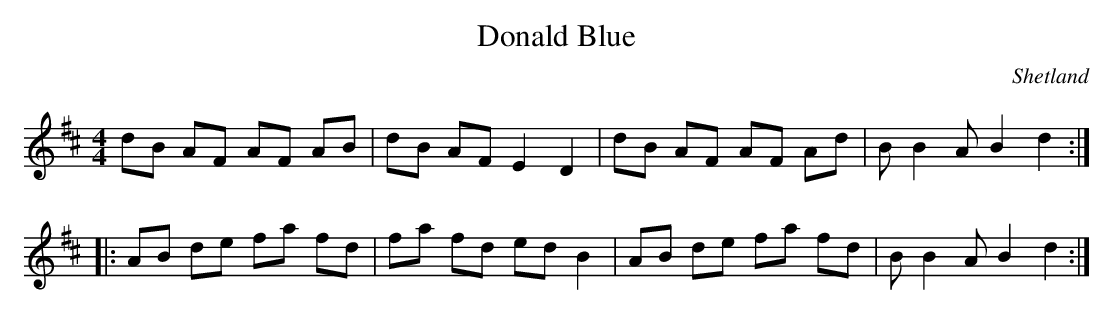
X:1
T:Donald Blue
M:4/4
O:Shetland
K:D major
dB AF AF AB | dB AF E2 D2 |\
dB AF AF Ad | BB2A B2 d2 :|
|:AB de fa fd | fa fd ed B2 |\
AB de fa fd | BB2A B2d2:|
